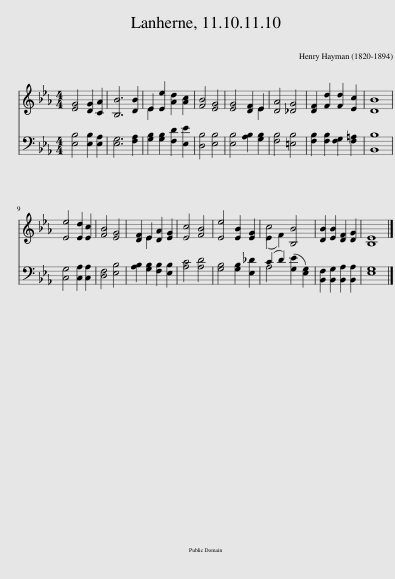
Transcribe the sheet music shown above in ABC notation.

X:1
%%score ( 1 2 ) ( 3 4 )
L:1/8
M:4/4
I:linebreak $
K:Eb
V:1 treble
V:2 treble
V:3 bass
V:4 bass
V:1
 [EG]4 [DG]2 [CA]2 | [B,B]6 [DB]2 | E2 [Ee]2 [Ad]2 [Ac]2 | [FB]4 [EG]4 | [EG]4 [DF]2 E2 | %5
 [DA]4 [_DG]4 | [DF]2 [Fd]2 [Fd]2 [Ec]2 | [DB]8 |$ [Ee]4 [Ed]2 [Ec]2 | [FB]4 [EG]4 | %10
 [DF]2 E2 [DA]2 [EG]2 | [Ec]4 [FB]4 | [Ee]4 [EB]2 [EG]2 | (E2 F2) [B,B]4 | [DB]2 [EB]2 [DF]2 [DG]2 | %15
 [B,E]8 |] %16
V:2
 x8 | x8 | E2 x6 | x8 | x6 E2 | %5
 x8 | x8 | x8 |$ x8 | x8 | %10
 x2 E2 x4 | x8 | x8 | c4 x4 | x8 | %15
 x8 |] %16
V:3
 [E,B,]4 [E,B,]2 [E,A,]2 | [E,G,]6 [F,A,]2 | [G,B,]2 [G,B,]2 [F,D]2 [E,E]2 | [D,B,]4 [E,B,]4 | [E,B,]4 [A,B,]2 [G,B,]2 | %5
 [F,B,]4 [=E,B,]4 | [F,B,]2 [F,B,]2 [F,G,]2 [F,=A,]2 | [B,,B,]8 |$ [C,G,]4 [C,A,]2 [C,A,]2 | [D,F,]4 [E,B,]4 | %10
 [A,B,]2 [G,B,]2 [F,B,]2 [E,B,]2 | [A,C]4 [A,D]4 | [G,B,]4 [G,B,]2 [E,_D]2 | (C2 D2) ([G,E]2 [E,G,]2) | [B,,F,]2 [B,,G,]2 [B,,A,]2 [B,,A,]2 | %15
 [E,G,]8 |] %16
V:4
 x8 | x8 | x8 | x8 | x8 | %5
 x8 | x8 | x8 |$ x8 | x8 | %10
 x8 | x8 | x8 | A,4 x4 | x8 | %15
 x8 |] %16
